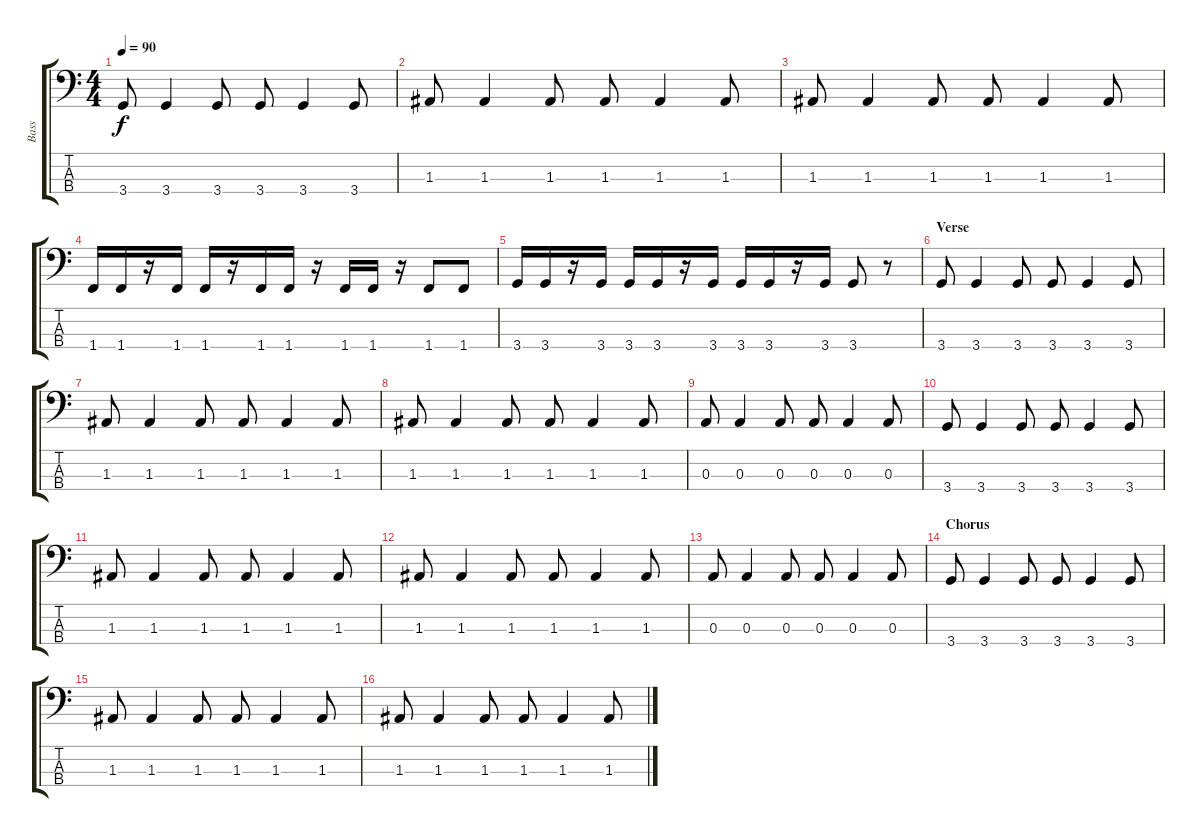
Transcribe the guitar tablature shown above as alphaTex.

\track ("Bass" "Bass") {instrument electricbassfinger}
\staff {score tabs}
\tuning (G2 D2 A1 E1) {hide}
\ts (4 4)
\tempo 90
\clef f4
\ks c
3.4.8{dy f} 3.4.4 3.4.8 3.4.8 3.4.4 3.4.8 |
1.3.8 1.3.4 1.3.8 1.3.8 1.3.4 1.3.8 |
1.3.8 1.3.4 1.3.8 1.3.8 1.3.4 1.3.8 |
1.4.16 1.4.16 r.16 1.4.16 1.4.16 r.16 1.4.16 1.4.16 r.16 1.4.16 1.4.16 r.16 1.4.8 1.4.8 |
3.4.16 3.4.16 r.16 3.4.16 3.4.16 3.4.16 r.16 3.4.16 3.4.16 3.4.16 r.16 3.4.16 3.4.8 r.8 |
\section ("" "Verse")
3.4.8 3.4.4 3.4.8 3.4.8 3.4.4 3.4.8 |
1.3.8 1.3.4 1.3.8 1.3.8 1.3.4 1.3.8 |
1.3.8 1.3.4 1.3.8 1.3.8 1.3.4 1.3.8 |
0.3.8 0.3.4 0.3.8 0.3.8 0.3.4 0.3.8 |
3.4.8 3.4.4 3.4.8 3.4.8 3.4.4 3.4.8 |
1.3.8 1.3.4 1.3.8 1.3.8 1.3.4 1.3.8 |
1.3.8 1.3.4 1.3.8 1.3.8 1.3.4 1.3.8 |
0.3.8 0.3.4 0.3.8 0.3.8 0.3.4 0.3.8 |
\section ("" "Chorus")
3.4.8 3.4.4 3.4.8 3.4.8 3.4.4 3.4.8 |
1.3.8 1.3.4 1.3.8 1.3.8 1.3.4 1.3.8 |
1.3.8 1.3.4 1.3.8 1.3.8 1.3.4 1.3.8
